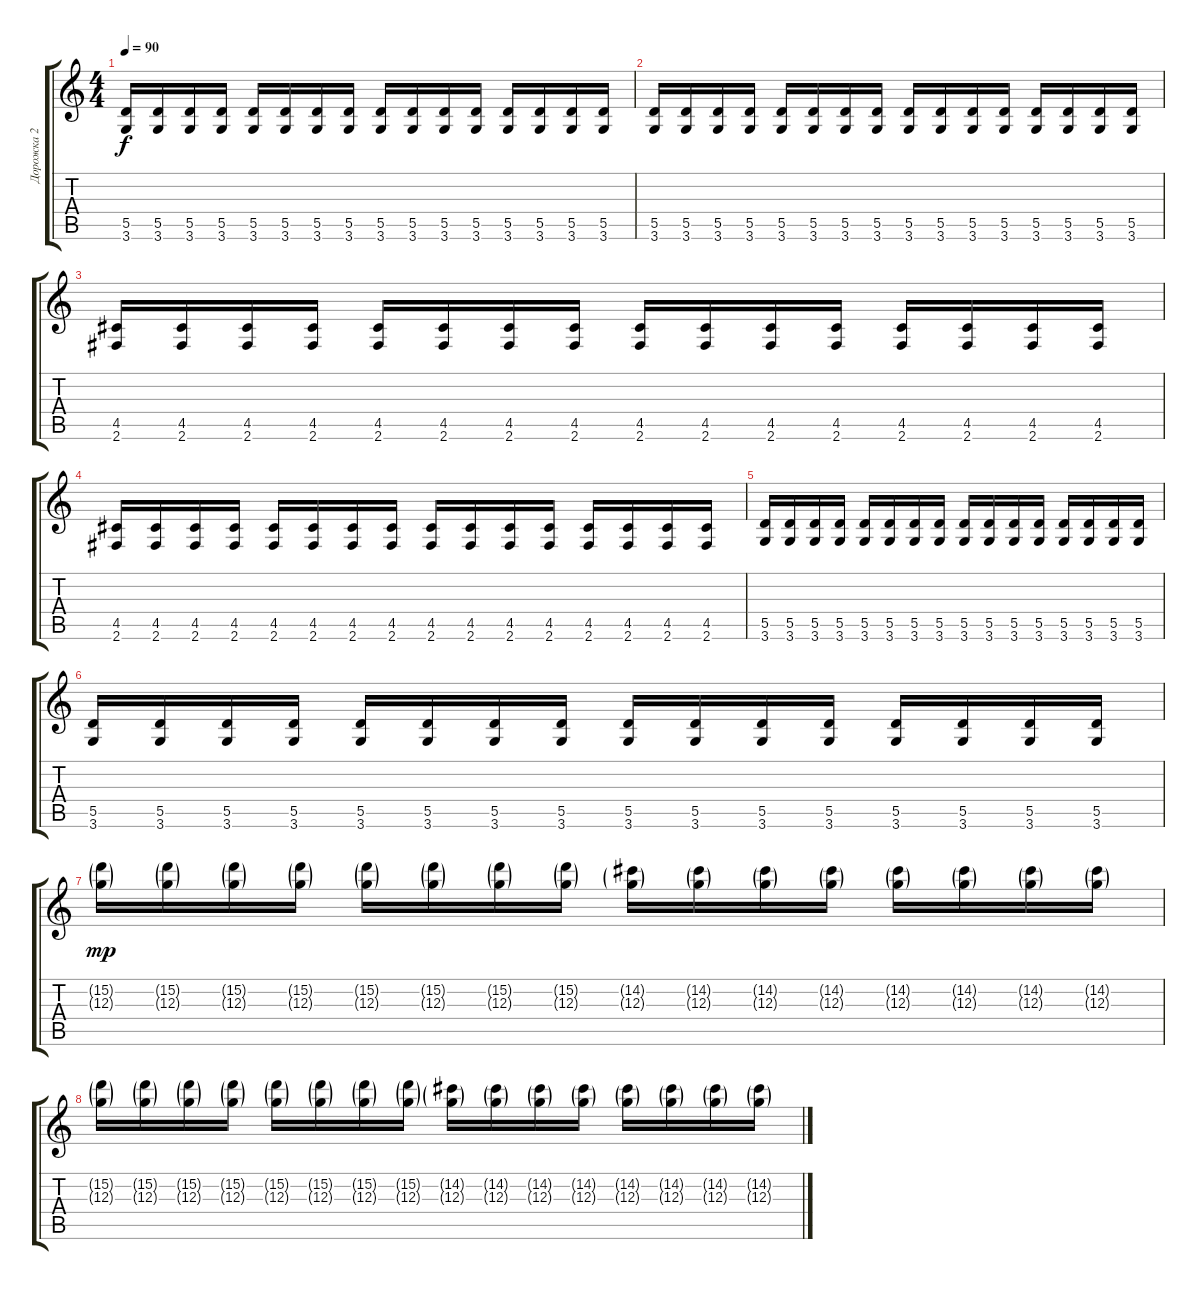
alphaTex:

\track ("Дорожка 2" "Дорожка 2") {instrument distortionguitar}
\staff {score tabs}
\tuning (E4 B3 G3 D3 A2 E2) {hide}
\ts (4 4)
\tempo 90
\clef g2
\ks c
(5.5 3.6).16{dy f} (5.5 3.6).16 (5.5 3.6).16 (5.5 3.6).16 (5.5 3.6).16 (5.5 3.6).16 (5.5 3.6).16 (5.5 3.6).16 (5.5 3.6).16 (5.5 3.6).16 (5.5 3.6).16 (5.5 3.6).16 (5.5 3.6).16 (5.5 3.6).16 (5.5 3.6).16 (5.5 3.6).16 |
(5.5 3.6).16 (5.5 3.6).16 (5.5 3.6).16 (5.5 3.6).16 (5.5 3.6).16 (5.5 3.6).16 (5.5 3.6).16 (5.5 3.6).16 (5.5 3.6).16 (5.5 3.6).16 (5.5 3.6).16 (5.5 3.6).16 (5.5 3.6).16 (5.5 3.6).16 (5.5 3.6).16 (5.5 3.6).16 |
(4.5 2.6).16 (4.5 2.6).16 (4.5 2.6).16 (4.5 2.6).16 (4.5 2.6).16 (4.5 2.6).16 (4.5 2.6).16 (4.5 2.6).16 (4.5 2.6).16 (4.5 2.6).16 (4.5 2.6).16 (4.5 2.6).16 (4.5 2.6).16 (4.5 2.6).16 (4.5 2.6).16 (4.5 2.6).16 |
(4.5 2.6).16 (4.5 2.6).16 (4.5 2.6).16 (4.5 2.6).16 (4.5 2.6).16 (4.5 2.6).16 (4.5 2.6).16 (4.5 2.6).16 (4.5 2.6).16 (4.5 2.6).16 (4.5 2.6).16 (4.5 2.6).16 (4.5 2.6).16 (4.5 2.6).16 (4.5 2.6).16 (4.5 2.6).16 |
(5.5 3.6).16 (5.5 3.6).16 (5.5 3.6).16 (5.5 3.6).16 (5.5 3.6).16 (5.5 3.6).16 (5.5 3.6).16 (5.5 3.6).16 (5.5 3.6).16 (5.5 3.6).16 (5.5 3.6).16 (5.5 3.6).16 (5.5 3.6).16 (5.5 3.6).16 (5.5 3.6).16 (5.5 3.6).16 |
(5.5 3.6).16 (5.5 3.6).16 (5.5 3.6).16 (5.5 3.6).16 (5.5 3.6).16 (5.5 3.6).16 (5.5 3.6).16 (5.5 3.6).16 (5.5 3.6).16 (5.5 3.6).16 (5.5 3.6).16 (5.5 3.6).16 (5.5 3.6).16 (5.5 3.6).16 (5.5 3.6).16 (5.5 3.6).16 |
(15.2{g} 12.3{g}).16{dy mp} (15.2{g} 12.3{g}).16 (15.2{g} 12.3{g}).16 (15.2{g} 12.3{g}).16 (15.2{g} 12.3{g}).16 (15.2{g} 12.3{g}).16 (15.2{g} 12.3{g}).16 (15.2{g} 12.3{g}).16 (14.2{g} 12.3{g}).16 (14.2{g} 12.3{g}).16 (14.2{g} 12.3{g}).16 (14.2{g} 12.3{g}).16 (14.2{g} 12.3{g}).16 (14.2{g} 12.3{g}).16 (14.2{g} 12.3{g}).16 (14.2{g} 12.3{g}).16 |
(15.2{g} 12.3{g}).16 (15.2{g} 12.3{g}).16 (15.2{g} 12.3{g}).16 (15.2{g} 12.3{g}).16 (15.2{g} 12.3{g}).16 (15.2{g} 12.3{g}).16 (15.2{g} 12.3{g}).16 (15.2{g} 12.3{g}).16 (14.2{g} 12.3{g}).16 (14.2{g} 12.3{g}).16 (14.2{g} 12.3{g}).16 (14.2{g} 12.3{g}).16 (14.2{g} 12.3{g}).16 (14.2{g} 12.3{g}).16 (14.2{g} 12.3{g}).16 (14.2{g} 12.3{g}).16
